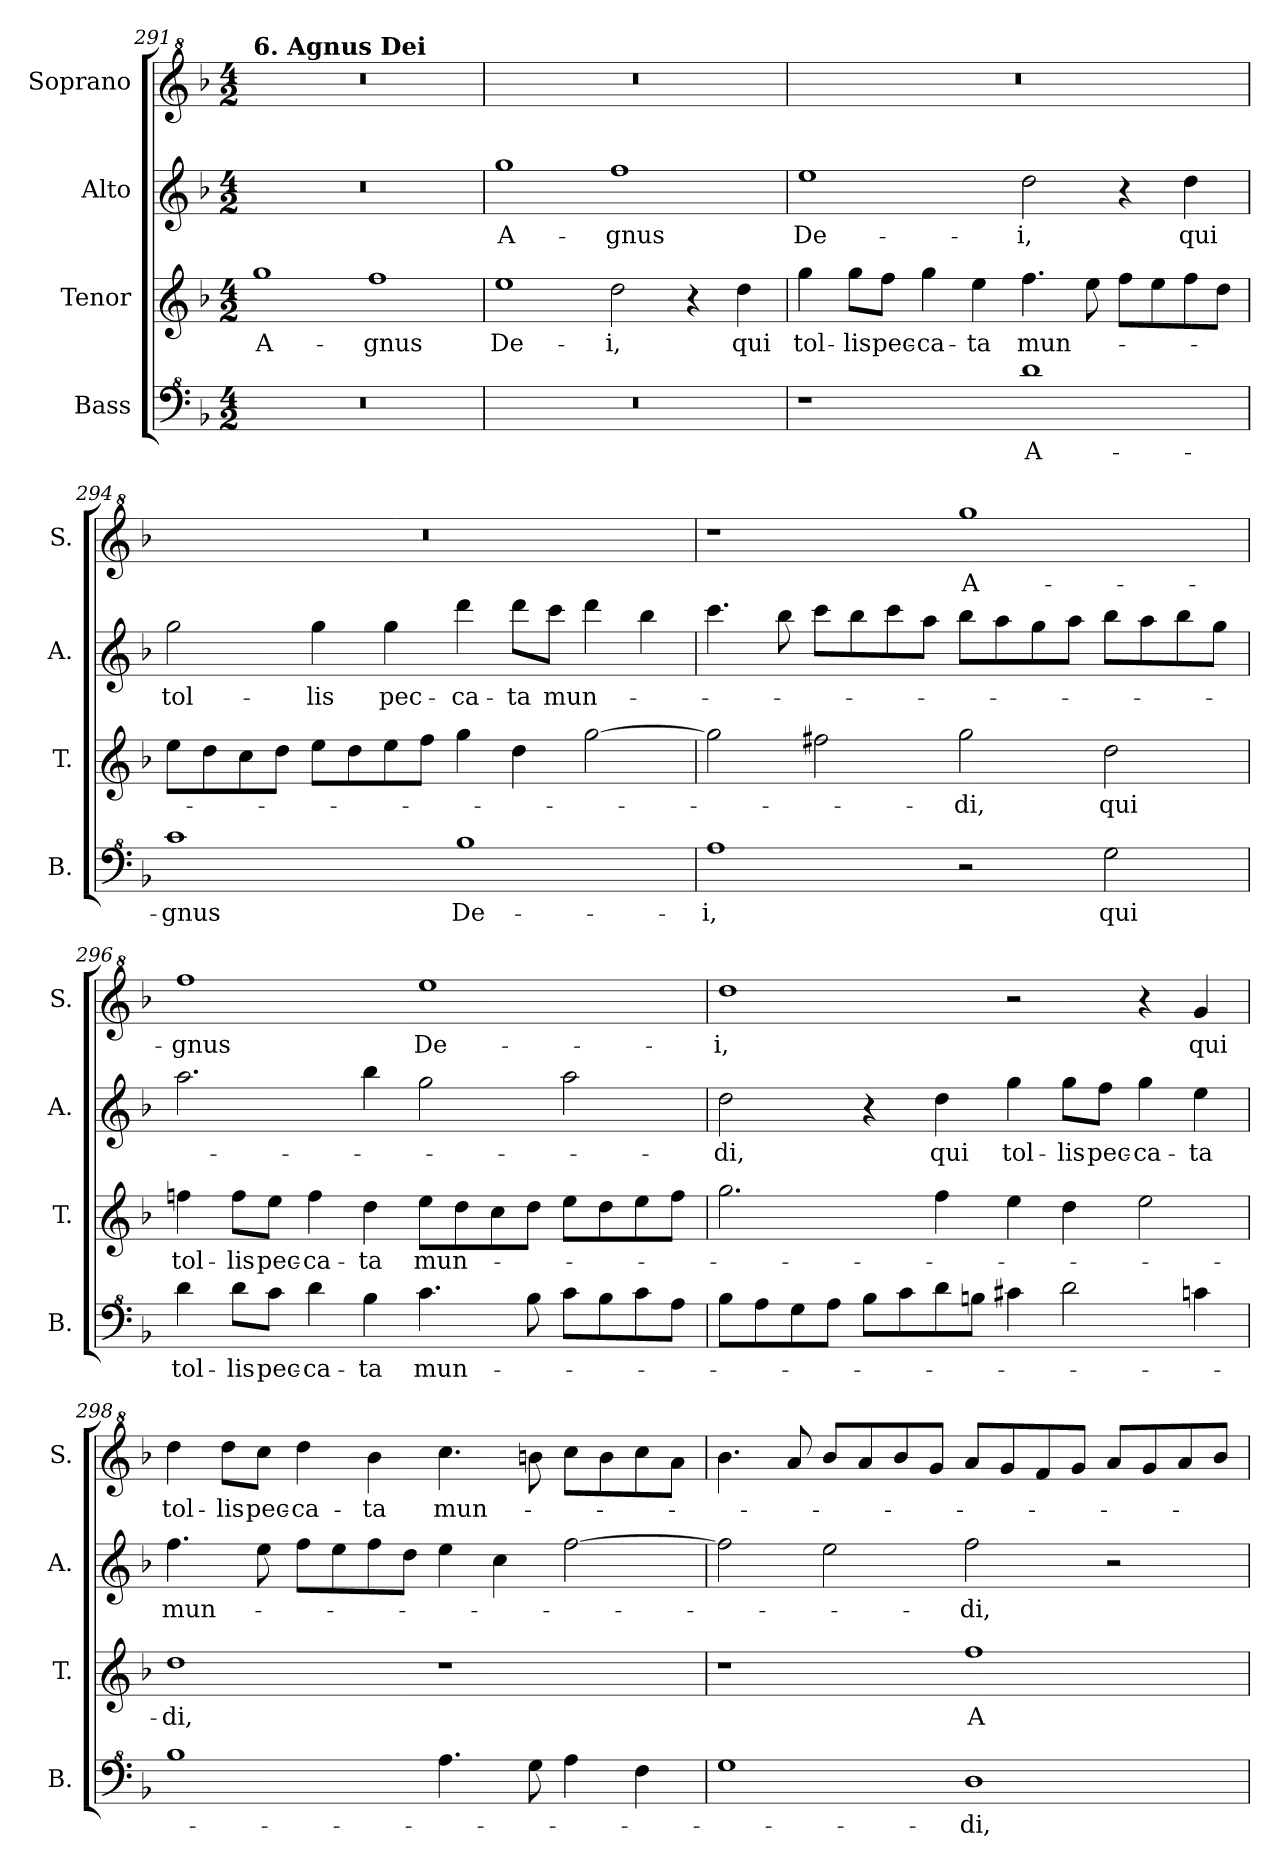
**kern	**text	**kern	**text	**kern	**text	**kern	**text
*part4	*part4	*part3	*part3	*part2	*part2	*part1	*part1
*staff4	*staff4	*staff3	*staff3	*staff2	*staff2	*staff1	*staff1
*I"Bass	*	*I"Tenor	*	*I"Alto	*	*I"Soprano	*
*I'B.	*	*I'T.	*	*I'A.	*	*I'S.	*
!!LO:PB:g=z
*clefF^4	*	*clefG2	*	*clefG2	*	*clefG^2	*
*k[b-]	*	*k[b-]	*	*k[b-]	*	*k[b-]	*
*M4/2	*	*M4/2	*	*M4/2	*	*M4/2	*
=291X7	=291X7	=291X7	=291X7	=291X7	=291X7	=291X7	=291X7
!	!	!	!	!	!	!LO:TX:a:B:t=6. Agnus Dei	!
!	!	!	!LO:LY:b	!	!	!	!
0r	.	1gg	A-	0r	.	0r	.
!	!	!	!LO:LY:b	!	!	!	!
.	.	1ff	-gnus	.	.	.	.
=292	=292	=292	=292	=292	=292	=292	=292
!	!	!	!LO:LY:b	!	!LO:LY:b	!	!
0r	.	1ee	De-	1gg	A-	0r	.
!	!	!	!LO:LY:b	!	!LO:LY:b	!	!
.	.	2dd\	-i,	1ff	-gnus	.	.
.	.	4r	.	.	.	.	.
!	!	!	!LO:LY:b	!	!	!	!
.	.	4dd\	qui	.	.	.	.
=293	=293	=293	=293	=293	=293	=293	=293
!	!	!	!LO:LY:b	!	!LO:LY:b	!	!
1r	.	4gg\	tol-	1ee	De-	0r	.
!	!	!	!LO:LY:b	!	!	!	!
.	.	8gg\L	-lis	.	.	.	.
!	!	!	!LO:LY:b	!	!	!	!
.	.	8ff\J	pec-	.	.	.	.
!	!	!	!LO:LY:b	!	!	!	!
.	.	4gg\	-ca-	.	.	.	.
!	!	!	!LO:LY:b	!	!	!	!
.	.	4ee\	-ta	.	.	.	.
!	!LO:LY:b	!	!LO:LY:b	!	!LO:LY:b	!	!
1dd	-A-	4.ff\	mun-	2dd\	-i,	.	.
.	.	8ee\	.	.	.	.	.
.	.	8ff\L	.	4r	.	.	.
.	.	8ee\	.	.	.	.	.
!	!	!	!	!	!LO:LY:b	!	!
.	.	8ff\	.	4dd\	qui	.	.
.	.	8dd\J	.	.	.	.	.
=294	=294	=294	=294	=294	=294	=294	=294
!	!LO:LY:b	!	!	!	!LO:LY:b	!	!
1cc	-gnus	8ee\L	.	2gg\	tol-	0r	.
.	.	8dd\	.	.	.	.	.
.	.	8cc\	.	.	.	.	.
.	.	8dd\J	.	.	.	.	.
!	!	!	!	!	!LO:LY:b	!	!
.	.	8ee\L	.	4gg\	-lis	.	.
.	.	8dd\	.	.	.	.	.
!	!	!	!	!	!LO:LY:b	!	!
.	.	8ee\	.	4gg\	pec-	.	.
.	.	8ff\J	.	.	.	.	.
!	!LO:LY:b	!	!	!	!LO:LY:b	!	!
1b-	De-	4gg\	.	4ddd\	-ca-	.	.
!	!	!	!	!	!LO:LY:b	!	!
.	.	4dd\	.	8ddd\L	-ta	.	.
!	!	!	!	!	!LO:LY:b	!	!
.	.	.	.	8ccc\J	mun-	.	.
.	.	[2gg\	.	4ddd\	.	.	.
.	.	.	.	4bb-\	.	.	.
=295	=295	=295	=295	=295	=295	=295	=295
!	!LO:LY:b	!	!	!	!	!	!
1a	-i,	2gg\]	.	4.ccc\	.	1r	.
.	.	.	.	8bb-\	.	.	.
.	.	2ff#X\	.	8ccc\L	.	.	.
.	.	.	.	8bb-\	.	.	.
.	.	.	.	8ccc\	.	.	.
.	.	.	.	8aa\J	.	.	.
!	!	!	!LO:LY:b	!	!	!	!LO:LY:b
2r	.	2gg\	-di,	8bb-\L	.	1ggg	A-
.	.	.	.	8aa\	.	.	.
.	.	.	.	8gg\	.	.	.
.	.	.	.	8aa\J	.	.	.
!	!LO:LY:b	!	!LO:LY:b	!	!	!	!
2g\	qui	2dd\	qui	8bb-\L	.	.	.
.	.	.	.	8aa\	.	.	.
.	.	.	.	8bb-\	.	.	.
.	.	.	.	8gg\J	.	.	.
=296	=296	=296	=296	=296	=296	=296	=296
!	!LO:LY:b	!	!LO:LY:b	!	!	!	!LO:LY:b
4dd\	tol-	4ffni\	tol-	2.aa\	.	1fff	-gnus
!	!LO:LY:b	!	!LO:LY:b	!	!	!	!
8dd\L	-lis	8ff\L	-lis	.	.	.	.
!	!LO:LY:b	!	!LO:LY:b	!	!	!	!
8cc\J	pec-	8ee\J	pec-	.	.	.	.
!	!LO:LY:b	!	!LO:LY:b	!	!	!	!
4dd\	-ca-	4ff\	-ca-	.	.	.	.
!	!LO:LY:b	!	!LO:LY:b	!	!	!	!
4b-\	-ta	4dd\	-ta	4bb-\	.	.	.
!	!LO:LY:b	!	!LO:LY:b	!	!	!	!LO:LY:b
4.cc\	mun-	8ee\L	mun-	2gg\	.	1eee	De-
.	.	8dd\	.	.	.	.	.
.	.	8cc\	.	.	.	.	.
8b-\	.	8dd\J	.	.	.	.	.
8cc\L	.	8ee\L	.	2aa\	.	.	.
8b-\	.	8dd\	.	.	.	.	.
8cc\	.	8ee\	.	.	.	.	.
8a\J	.	8ff\J	.	.	.	.	.
!!LO:LB:g=z
=297	=297	=297	=297	=297	=297	=297	=297
!	!	!	!	!	!LO:LY:b	!	!LO:LY:b
8b-\L	.	2.gg\	.	2dd\	-di,	1ddd	-i,
8a\	.	.	.	.	.	.	.
8g\	.	.	.	.	.	.	.
8a\J	.	.	.	.	.	.	.
8b-\L	.	.	.	4r	.	.	.
8cc\	.	.	.	.	.	.	.
!	!	!	!	!	!LO:LY:b	!	!
8dd\	.	4ff\	.	4dd\	qui	.	.
8bn\J	.	.	.	.	.	.	.
!	!	!	!	!	!LO:LY:b	!	!
4cc#X\	.	4ee\	.	4gg\	tol-	2r	.
!	!	!	!	!	!LO:LY:b	!	!
2dd\	.	4dd\	.	8gg\L	-lis	.	.
!	!	!	!	!	!LO:LY:b	!	!
.	.	.	.	8ff\J	pec-	.	.
!	!	!	!	!	!LO:LY:b	!	!
.	.	2ee\	.	4gg\	-ca-	4r	.
!	!	!	!	!	!LO:LY:b	!	!LO:LY:b
4ccn\	.	.	.	4ee\	-ta	4gg/	qui
=298	=298	=298	=298	=298	=298	=298	=298
!	!	!	!LO:LY:b	!	!LO:LY:b	!	!LO:LY:b
1b-i	.	1dd	-di,	4.ff\	mun-	4ddd\	tol-
!	!	!	!	!	!	!	!LO:LY:b
.	.	.	.	.	.	8ddd\L	-lis
!	!	!	!	!	!	!	!LO:LY:b
.	.	.	.	8ee\	.	8ccc\J	pec-
!	!	!	!	!	!	!	!LO:LY:b
.	.	.	.	8ff\L	.	4ddd\	-ca-
.	.	.	.	8ee\	.	.	.
!	!	!	!	!	!	!	!LO:LY:b
.	.	.	.	8ff\	.	4bb-\	-ta
.	.	.	.	8dd\J	.	.	.
!	!	!	!	!	!	!	!LO:LY:b
4.a\	.	1r	.	4ee\	.	4.ccc\	mun-
.	.	.	.	4cc\	.	.	.
8g\	.	.	.	.	.	8bbn\	.
4a\	.	.	.	[2ff\	.	8ccc\L	.
.	.	.	.	.	.	8bb\	.
4f\	.	.	.	.	.	8ccc\	.
.	.	.	.	.	.	8aa\J	.
=299	=299	=299	=299	=299	=299	=299	=299
1g	.	1r	.	2ff\]	.	4.bb-i\	.
.	.	.	.	.	.	8aa/	.
.	.	.	.	2ee\	.	8bb-/L	.
.	.	.	.	.	.	8aa/	.
.	.	.	.	.	.	8bb-/	.
.	.	.	.	.	.	8gg/J	.
!	!LO:LY:b	!	!LO:LY:b	!	!LO:LY:b	!	!
1d	-di,	1ff	A-	2ff\	-di,	8aa/L	.
.	.	.	.	.	.	8gg/	.
.	.	.	.	.	.	8ff/	.
.	.	.	.	.	.	8gg/J	.
.	.	.	.	2r	.	8aa/L	.
.	.	.	.	.	.	8gg/	.
.	.	.	.	.	.	8aa/	.
.	.	.	.	.	.	8bb-/J	.
=	=	=	=	=	=	=	=
*-	*-	*-	*-	*-	*-	*-	*-
